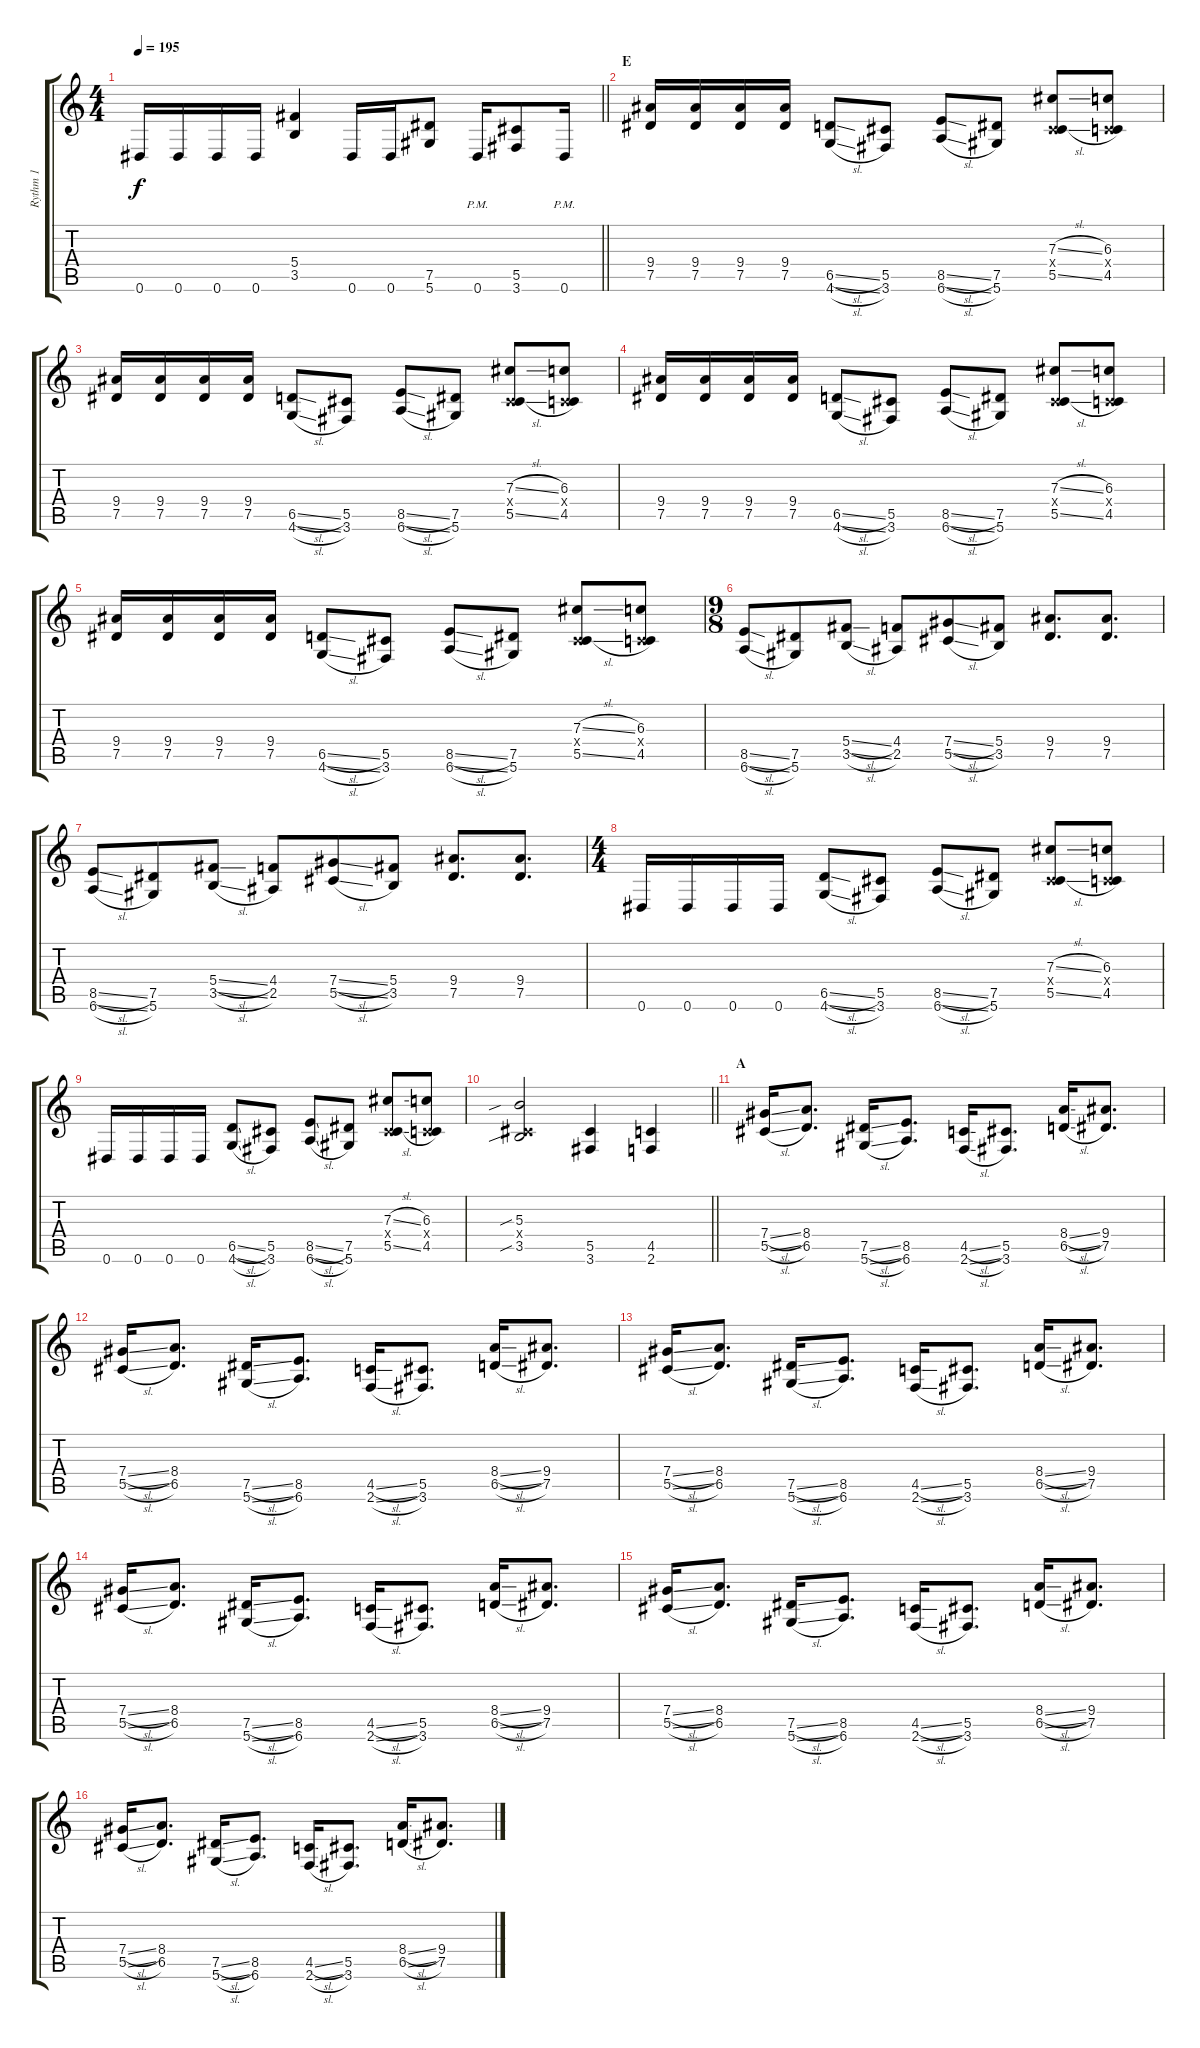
\track ("Rythm 1" "Rythm 1") {instrument distortionguitar}
\staff {score tabs}
\tuning (Eb4 Bb3 Gb3 Db3 Ab2 Eb2) {hide}
\ts (4 4)
\tempo 195
\clef g2
\barLineRight lightlight
\ks c
0.6.16{dy f} 0.6.16 0.6.16 0.6.16 (5.4 3.5).4 0.6.16 0.6.16 (7.5 5.6).8 0.6{pm}.16 (5.5 3.6).8 0.6{pm}.16 |
\section ("" "E")
(9.4 7.5).16 (9.4 7.5).16 (9.4 7.5).16 (9.4 7.5).16 (6.5{sl} 4.6{sl}).8 (5.5 3.6).8 (8.5{sl} 6.6{sl}).8 (7.5 5.6).8 (7.3{sl} 0.4{x} 5.5{sl}).8 (6.3 0.4{x} 4.5).8 |
(9.4 7.5).16 (9.4 7.5).16 (9.4 7.5).16 (9.4 7.5).16 (6.5{sl} 4.6{sl}).8 (5.5 3.6).8 (8.5{sl} 6.6{sl}).8 (7.5 5.6).8 (7.3{sl} 0.4{x} 5.5{sl}).8 (6.3 0.4{x} 4.5).8 |
(9.4 7.5).16 (9.4 7.5).16 (9.4 7.5).16 (9.4 7.5).16 (6.5{sl} 4.6{sl}).8 (5.5 3.6).8 (8.5{sl} 6.6{sl}).8 (7.5 5.6).8 (7.3{sl} 0.4{x} 5.5{sl}).8 (6.3 0.4{x} 4.5).8 |
(9.4 7.5).16 (9.4 7.5).16 (9.4 7.5).16 (9.4 7.5).16 (6.5{sl} 4.6{sl}).8 (5.5 3.6).8 (8.5{sl} 6.6{sl}).8 (7.5 5.6).8 (7.3{sl} 0.4{x} 5.5{sl}).8 (6.3 0.4{x} 4.5).8 |
\ts (9 8)
(8.5{sl} 6.6{sl}).8 (7.5 5.6).8 (5.4{sl} 3.5{sl}).8 (4.4 2.5).8 (7.4{sl} 5.5{sl}).8 (5.4 3.5).8 (9.4 7.5).8{d} (9.4 7.5).8{d} |
(8.5{sl} 6.6{sl}).8 (7.5 5.6).8 (5.4{sl} 3.5{sl}).8 (4.4 2.5).8 (7.4{sl} 5.5{sl}).8 (5.4 3.5).8 (9.4 7.5).8{d} (9.4 7.5).8{d} |
\ts (4 4)
0.6.16 0.6.16 0.6.16 0.6.16 (6.5{sl} 4.6{sl}).8 (5.5 3.6).8 (8.5{sl} 6.6{sl}).8 (7.5 5.6).8 (7.3{sl} 0.4{x} 5.5{sl}).8 (6.3 0.4{x} 4.5).8 |
0.6.16 0.6.16 0.6.16 0.6.16 (6.5{sl} 4.6{sl}).8 (5.5 3.6).8 (8.5{sl} 6.6{sl}).8 (7.5 5.6).8 (7.3{sl} 0.4{x} 5.5{sl}).8 (6.3 0.4{x} 4.5).8 |
\barLineRight lightlight
(5.3{sib} 0.4{x} 3.5{sib}).2 (5.5 3.6).4 (4.5 2.6).4 |
\section ("" "A")
(7.4{sl} 5.5{sl}).16 (8.4 6.5).8{d} (7.5{sl} 5.6{sl}).16 (8.5 6.6).8{d} (4.5{sl} 2.6{sl}).16 (5.5 3.6).8{d} (8.4{sl} 6.5{sl}).16 (9.4 7.5).8{d} |
(7.4{sl} 5.5{sl}).16 (8.4 6.5).8{d} (7.5{sl} 5.6{sl}).16 (8.5 6.6).8{d} (4.5{sl} 2.6{sl}).16 (5.5 3.6).8{d} (8.4{sl} 6.5{sl}).16 (9.4 7.5).8{d} |
(7.4{sl} 5.5{sl}).16 (8.4 6.5).8{d} (7.5{sl} 5.6{sl}).16 (8.5 6.6).8{d} (4.5{sl} 2.6{sl}).16 (5.5 3.6).8{d} (8.4{sl} 6.5{sl}).16 (9.4 7.5).8{d} |
(7.4{sl} 5.5{sl}).16 (8.4 6.5).8{d} (7.5{sl} 5.6{sl}).16 (8.5 6.6).8{d} (4.5{sl} 2.6{sl}).16 (5.5 3.6).8{d} (8.4{sl} 6.5{sl}).16 (9.4 7.5).8{d} |
(7.4{sl} 5.5{sl}).16 (8.4 6.5).8{d} (7.5{sl} 5.6{sl}).16 (8.5 6.6).8{d} (4.5{sl} 2.6{sl}).16 (5.5 3.6).8{d} (8.4{sl} 6.5{sl}).16 (9.4 7.5).8{d} |
(7.4{sl} 5.5{sl}).16 (8.4 6.5).8{d} (7.5{sl} 5.6{sl}).16 (8.5 6.6).8{d} (4.5{sl} 2.6{sl}).16 (5.5 3.6).8{d} (8.4{sl} 6.5{sl}).16 (9.4 7.5).8{d}
